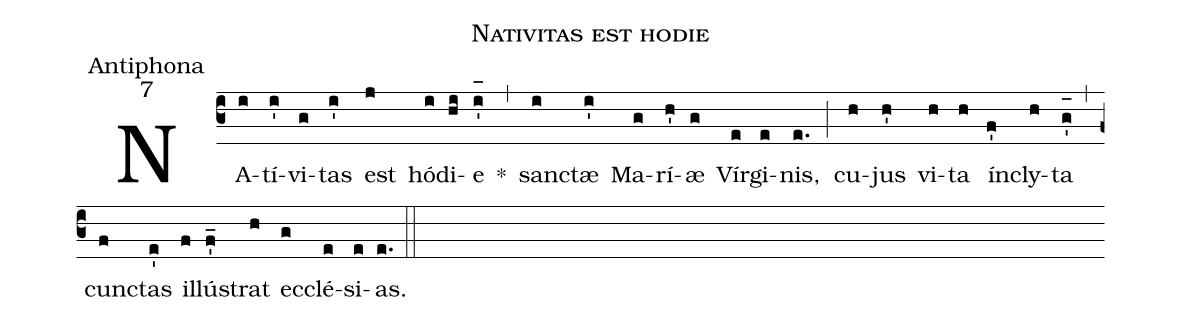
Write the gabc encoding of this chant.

name:Nativitas est hodie;
office-part:Antiphona;
mode:7;
%%
(c3) NA(i)tí(i')vi(g)tas(i') est(j) hó(i)di(hi)e(i'_[oh:h]) *(,) san(i)ctæ(i') Ma(g)rí(h')æ(g) Vír(e)gi(e)nis,(e.) (;) cu(h)jus(h') vi(h)ta(h) ín(f')cly(h)ta(g'_[oh:h]) (,) cun(f)ctas(e') il(f)lú(f'_)strat(h) ec(g)clé(e)si(e)as.(e.) (::)
%<eu>E(i) u(i) o(j) u(i) a(h) e.</eu>(gh..) (::)
